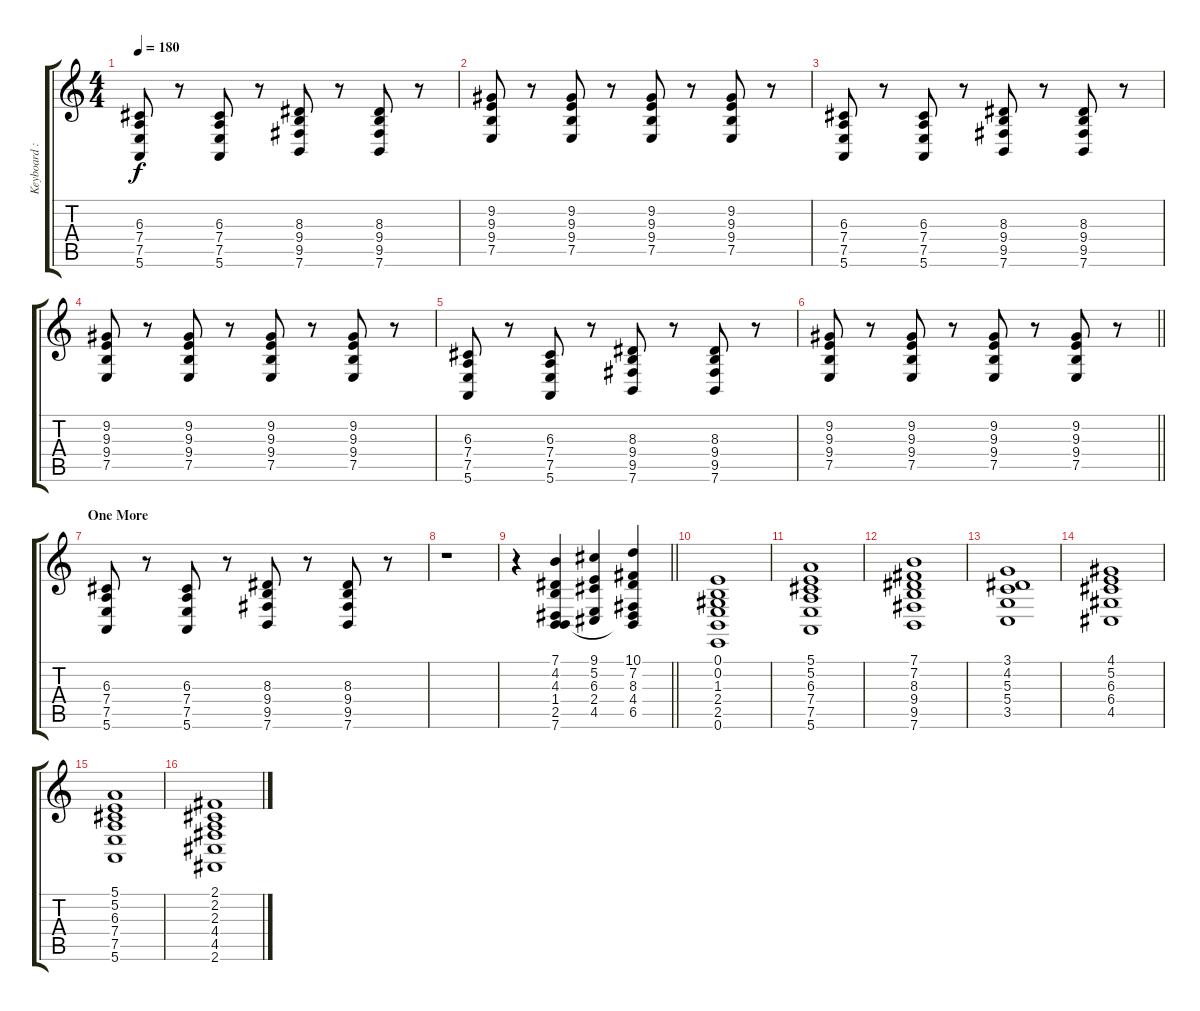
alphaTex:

\track ("Keyboard : Kotobuki Tsumugi - Chan" "Keyboard :") {instrument lead2sawtooth}
\staff {score tabs}
\tuning (E4 B3 G3 D3 A2 E2) {hide}
\ts (4 4)
\tempo 180
\clef g2
\ks c
(6.3 7.4 7.5 5.6).8{dy f} r.8 (6.3 7.4 7.5 5.6).8 r.8 (8.3 9.4 9.5 7.6).8 r.8 (8.3 9.4 9.5 7.6).8 r.8 |
(9.2 9.3 9.4 7.5).8 r.8 (9.2 9.3 9.4 7.5).8 r.8 (9.2 9.3 9.4 7.5).8 r.8 (9.2 9.3 9.4 7.5).8 r.8 |
(6.3 7.4 7.5 5.6).8 r.8 (6.3 7.4 7.5 5.6).8 r.8 (8.3 9.4 9.5 7.6).8 r.8 (8.3 9.4 9.5 7.6).8 r.8 |
(9.2 9.3 9.4 7.5).8 r.8 (9.2 9.3 9.4 7.5).8 r.8 (9.2 9.3 9.4 7.5).8 r.8 (9.2 9.3 9.4 7.5).8 r.8 |
(6.3 7.4 7.5 5.6).8 r.8 (6.3 7.4 7.5 5.6).8 r.8 (8.3 9.4 9.5 7.6).8 r.8 (8.3 9.4 9.5 7.6).8 r.8 |
\barLineRight lightlight
(9.2 9.3 9.4 7.5).8 r.8 (9.2 9.3 9.4 7.5).8 r.8 (9.2 9.3 9.4 7.5).8 r.8 (9.2 9.3 9.4 7.5).8 r.8 |
\section ("" "One More")
(6.3 7.4 7.5 5.6).8 r.8 (6.3 7.4 7.5 5.6).8 r.8 (8.3 9.4 9.5 7.6).8 r.8 (8.3 9.4 9.5 7.6).8 r.8 |
r.1 |
\barLineRight lightlight
r.4 (7.1 4.2 4.3 1.4 2.5 7.6).4 (9.1 5.2 6.3 2.4 4.5).4 (10.1 7.2 8.3 4.4 6.5 7.6{t}).4 |
(0.1 0.2 1.3 2.4 2.5 0.6).1 |
(5.1 5.2 6.3 7.4 7.5 5.6).1 |
(7.1 7.2 8.3 9.4 9.5 7.6).1 |
(3.1 4.2 5.3 5.4 3.5).1 |
(4.1 5.2 6.3 6.4 4.5).1 |
(5.1 5.2 6.3 7.4 7.5 5.6).1 |
(2.1 2.2 2.3 4.4 4.5 2.6).1
